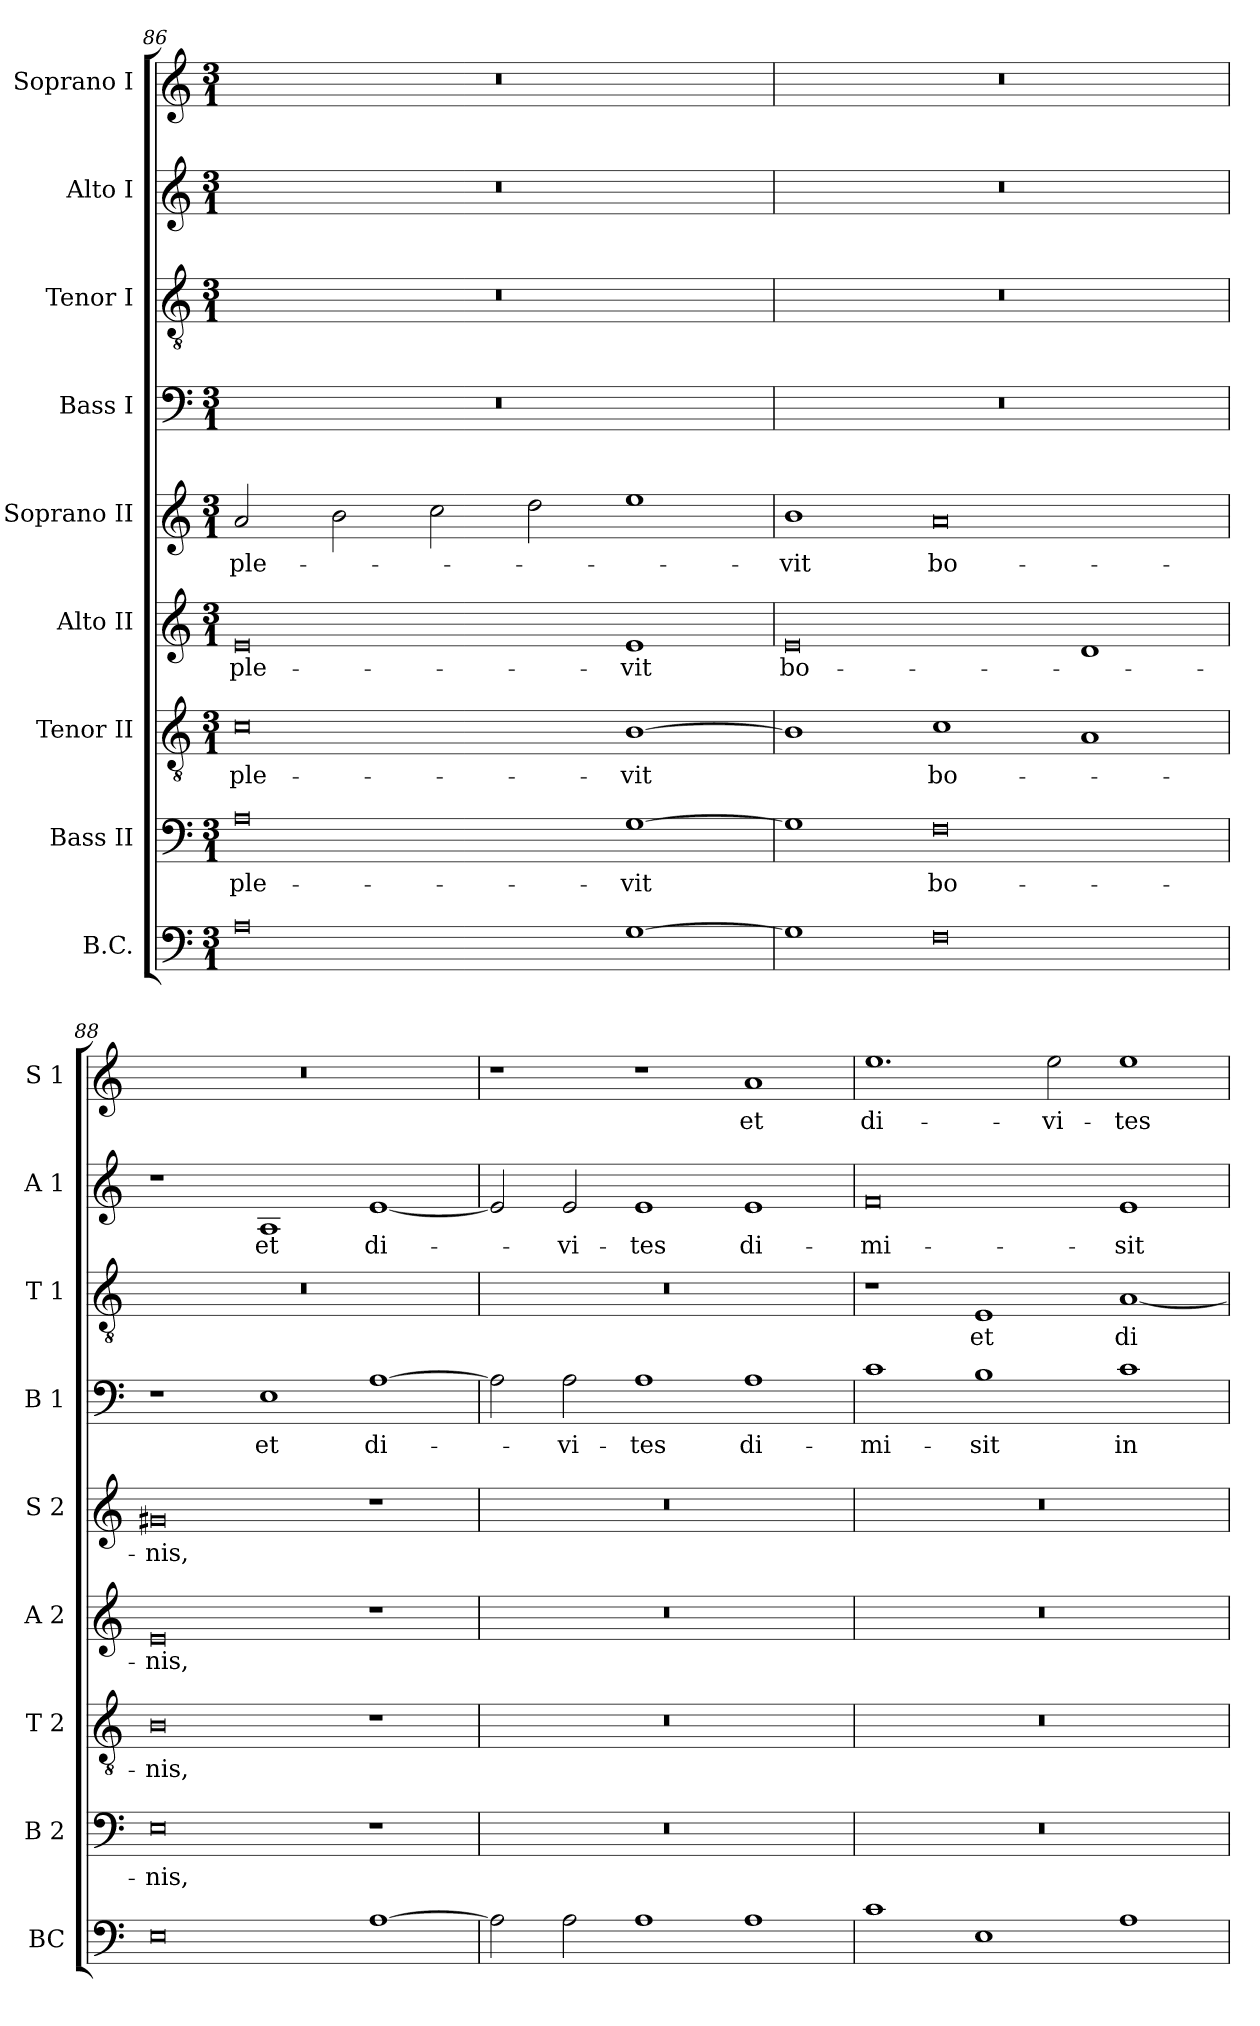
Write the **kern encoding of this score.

**kern	**kern	**text	**kern	**text	**kern	**text	**kern	**text	**kern	**text	**kern	**text	**kern	**text	**kern	**text
*part9	*part8	*part8	*part7	*part7	*part6	*part6	*part5	*part5	*part4	*part4	*part3	*part3	*part2	*part2	*part1	*part1
*staff9	*staff8	*staff8	*staff7	*staff7	*staff6	*staff6	*staff5	*staff5	*staff4	*staff4	*staff3	*staff3	*staff2	*staff2	*staff1	*staff1
*I"B.C.	*I"Bass II	*	*I"Tenor II	*	*I"Alto II	*	*I"Soprano II	*	*I"Bass I	*	*I"Tenor I	*	*I"Alto I	*	*I"Soprano I	*
*I'BC	*I'B 2	*	*I'T 2	*	*I'A 2	*	*I'S 2	*	*I'B 1	*	*I'T 1	*	*I'A 1	*	*I'S 1	*
*clefF4	*clefF4	*	*clefGv2	*	*clefG2	*	*clefG2	*	*clefF4	*	*clefGv2	*	*clefG2	*	*clefG2	*
*k[]	*k[]	*	*k[]	*	*k[]	*	*k[]	*	*k[]	*	*k[]	*	*k[]	*	*k[]	*
*C:	*C:	*	*C:	*	*C:	*	*C:	*	*C:	*	*C:	*	*C:	*	*C:	*
*M3/1	*M3/1	*	*M3/1	*	*M3/1	*	*M3/1	*	*M3/1	*	*M3/1	*	*M3/1	*	*M3/1	*
=86	=86	=86	=86	=86	=86	=86	=86	=86	=86	=86	=86	=86	=86	=86	=86	=86
!	!	!LO:LY:b	!	!LO:LY:b	!	!LO:LY:b	!	!LO:LY:b	!	!	!	!	!	!	!	!
0A	0A	-ple-	0c	-ple-	0e	-ple-	2a/	-ple-	0.r	.	0.r	.	0.r	.	0.r	.
.	.	.	.	.	.	.	2b\	.	.	.	.	.	.	.	.	.
.	.	.	.	.	.	.	2cc\	.	.	.	.	.	.	.	.	.
.	.	.	.	.	.	.	2dd\	.	.	.	.	.	.	.	.	.
!	!	!LO:LY:b	!	!LO:LY:b	!	!LO:LY:b	!	!	!	!	!	!	!	!	!	!
[1G	[1G	-vit	[1B	-vit	1e	-vit	1ee	.	.	.	.	.	.	.	.	.
=87	=87	=87	=87	=87	=87	=87	=87	=87	=87	=87	=87	=87	=87	=87	=87	=87
*^	*	*	*	*	*	*	*	*	*	*	*	*	*	*	*	*
!	!	!	!	!	!	!	!LO:LY:b	!	!LO:LY:b	!	!	!	!	!	!	!	!
1G]	1ryy	1G]	.	1B]	.	0e	bo-	1b	-vit	0.r	.	0.r	.	0.r	.	0.r	.
!	!	!	!LO:LY:b	!	!LO:LY:b	!	!	!	!LO:LY:b	!	!	!	!	!	!	!	!
0F	1ryy	0F	bo-	1c	bo-	.	.	0a	bo-	.	.	.	.	.	.	.	.
.	1ryy	.	.	1A	.	1d	.	.	.	.	.	.	.	.	.	.	.
=88	=88	=88	=88	=88	=88	=88	=88	=88	=88	=88	=88	=88	=88	=88	=88	=88	=88
!	!	!	!LO:LY:b	!	!LO:LY:b	!	!LO:LY:b	!	!LO:LY:b	!	!	!	!	!	!	!	!
*v	*v	*	*	*	*	*	*	*	*	*	*	*	*	*	*	*	*
0E	0E	-nis,	0B	-nis,	0e	-nis,	0g#X	-nis,	1r	.	0.r	.	1r	.	0.r	.
!	!	!	!	!	!	!	!	!	!	!LO:LY:b	!	!	!	!LO:LY:b	!	!
.	.	.	.	.	.	.	.	.	1E	et	.	.	1A	et	.	.
!	!	!	!	!	!	!	!	!	!	!LO:LY:b	!	!	!	!LO:LY:b	!	!
[1A	1r	.	1r	.	1r	.	1r	.	[1A	di-	.	.	[1e	di-	.	.
!!LO:PB:g=z
=89	=89	=89	=89	=89	=89	=89	=89	=89	=89	=89	=89	=89	=89	=89	=89	=89
2A\]	0.r	.	0.r	.	0.r	.	0.r	.	2A\]	.	0.r	.	2e/]	.	1r	.
!	!	!	!	!	!	!	!	!	!	!LO:LY:b	!	!	!	!LO:LY:b	!	!
2A\	.	.	.	.	.	.	.	.	2A\	-vi-	.	.	2e/	-vi-	.	.
!	!	!	!	!	!	!	!	!	!	!LO:LY:b	!	!	!	!LO:LY:b	!	!
1A	.	.	.	.	.	.	.	.	1A	-tes	.	.	1e	-tes	1r	.
!	!	!	!	!	!	!	!	!	!	!LO:LY:b	!	!	!	!LO:LY:b	!	!LO:LY:b
1A	.	.	.	.	.	.	.	.	1A	di-	.	.	1e	di-	1a	et
=90	=90	=90	=90	=90	=90	=90	=90	=90	=90	=90	=90	=90	=90	=90	=90	=90
!	!	!	!	!	!	!	!	!	!	!LO:LY:b	!	!	!	!LO:LY:b	!	!LO:LY:b
1c	0.r	.	0.r	.	0.r	.	0.r	.	1c	-mi-	1r	.	0f	-mi-	1.ee	di-
!	!	!	!	!	!	!	!	!	!	!LO:LY:b	!	!LO:LY:b	!	!	!	!
1E	.	.	.	.	.	.	.	.	1B	-sit	1E	et	.	.	.	.
!	!	!	!	!	!	!	!	!	!	!	!	!	!	!	!	!LO:LY:b
.	.	.	.	.	.	.	.	.	.	.	.	.	.	.	2ee\	-vi-
!	!	!	!	!	!	!	!	!	!	!LO:LY:b	!	!LO:LY:b	!	!LO:LY:b	!	!LO:LY:b
1A	.	.	.	.	.	.	.	.	1c	in-	[1A	di-	1e	-sit	1ee	-tes
=	=	=	=	=	=	=	=	=	=	=	=	=	=	=	=	=
*-	*-	*-	*-	*-	*-	*-	*-	*-	*-	*-	*-	*-	*-	*-	*-	*-
